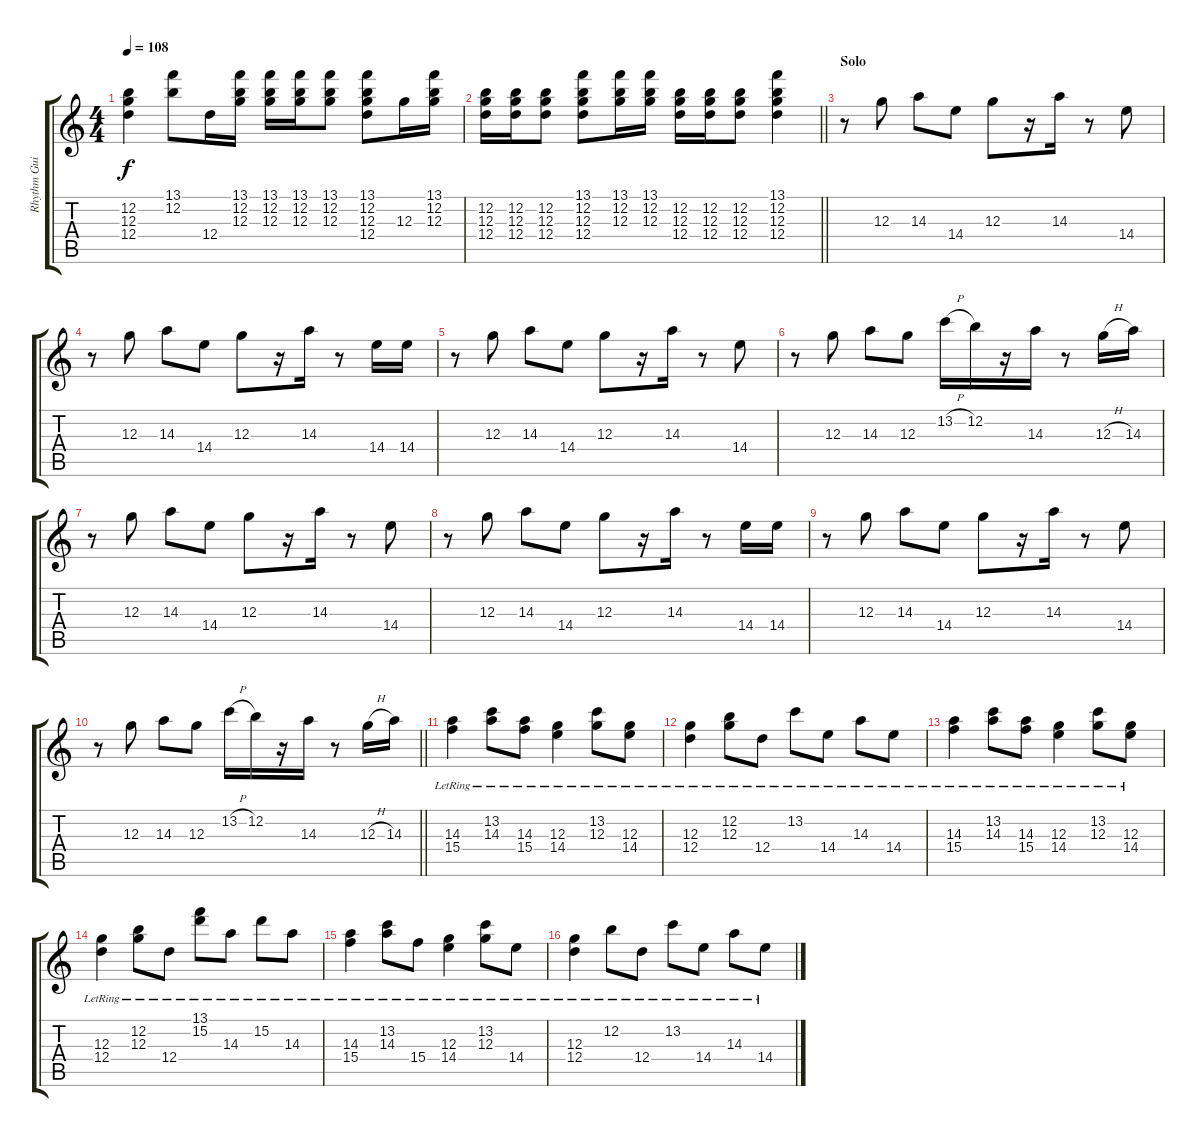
\track ("Rhythm Guitar" "Rhythm Gui") {instrument electricguitarclean}
\staff {score tabs}
\tuning (E4 B3 G3 D3 A2 E2) {hide}
\ts (4 4)
\tempo 108
\clef g2
\ks c
(12.2 12.3 12.4).4{dy f} (13.1 12.2).8 12.4.16 (13.1 12.2 12.3).16 (13.1 12.2 12.3).16 (13.1 12.2 12.3).16 (13.1 12.2 12.3).8 (13.1 12.2 12.3 12.4).8 12.3.16 (13.1 12.2 12.3).16 |
\barLineRight lightlight
(12.2 12.3 12.4).16 (12.2 12.3 12.4).16 (12.2 12.3 12.4).8 (13.1 12.2 12.3 12.4).8 (13.1 12.2 12.3).16 (13.1 12.2 12.3).16 (12.2 12.3 12.4).16 (12.2 12.3 12.4).16 (12.2 12.3 12.4).8 (13.1 12.2 12.3 12.4).4 |
\section ("" "Solo")
r.8 12.3.8 14.3.8 14.4.8 12.3.8 r.16 14.3.16 r.8 14.4.8 |
r.8 12.3.8 14.3.8 14.4.8 12.3.8 r.16 14.3.16 r.8 14.4.16 14.4.16 |
r.8 12.3.8 14.3.8 14.4.8 12.3.8 r.16 14.3.16 r.8 14.4.8 |
r.8 12.3.8 14.3.8 12.3.8 13.2{h}.16 12.2.16 r.16 14.3.16 r.8 12.3{h}.16 14.3.16 |
r.8 12.3.8 14.3.8 14.4.8 12.3.8 r.16 14.3.16 r.8 14.4.8 |
r.8 12.3.8 14.3.8 14.4.8 12.3.8 r.16 14.3.16 r.8 14.4.16 14.4.16 |
r.8 12.3.8 14.3.8 14.4.8 12.3.8 r.16 14.3.16 r.8 14.4.8 |
\barLineRight lightlight
r.8 12.3.8 14.3.8 12.3.8 13.2{h}.16 12.2.16 r.16 14.3.16 r.8 12.3{h}.16 14.3.16 |
(14.3{lr} 15.4{lr}).4 (13.2{lr} 14.3{lr}).8 (14.3{lr} 15.4{lr}).8 (12.3{lr} 14.4{lr}).4 (13.2{lr} 12.3{lr}).8 (12.3{lr} 14.4{lr}).8 |
(12.3{lr} 12.4{lr}).4 (12.2{lr} 12.3{lr}).8 12.4{lr}.8 13.2{lr}.8 14.4{lr}.8 14.3{lr}.8 14.4{lr}.8 |
(14.3{lr} 15.4{lr}).4 (13.2{lr} 14.3{lr}).8 (14.3{lr} 15.4{lr}).8 (12.3{lr} 14.4{lr}).4 (13.2{lr} 12.3{lr}).8 (12.3{lr} 14.4{lr}).8 |
(12.3{lr} 12.4{lr}).4 (12.2{lr} 12.3{lr}).8 12.4{lr}.8 (13.1{lr} 15.2{lr}).8 14.3{lr}.8 15.2{lr}.8 14.3{lr}.8 |
(14.3{lr} 15.4{lr}).4 (13.2{lr} 14.3{lr}).8 15.4{lr}.8 (12.3{lr} 14.4{lr}).4 (13.2{lr} 12.3{lr}).8 14.4{lr}.8 |
(12.3{lr} 12.4{lr}).4 12.2{lr}.8 12.4{lr}.8 13.2{lr}.8 14.4{lr}.8 14.3{lr}.8 14.4{lr}.8
